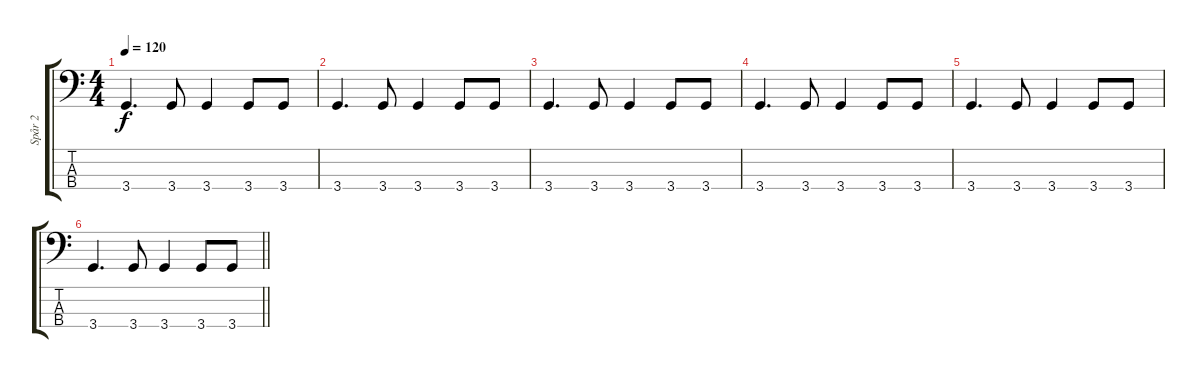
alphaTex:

\track ("Spår 2" "Spår 2") {instrument electricbassfinger}
\staff {score tabs}
\tuning (G2 D2 A1 E1) {hide}
\ts (4 4)
\tempo 120
\clef f4
\ks c
3.4.4{d dy f} 3.4.8 3.4.4 3.4.8 3.4.8 |
3.4.4{d} 3.4.8 3.4.4 3.4.8 3.4.8 |
3.4.4{d} 3.4.8 3.4.4 3.4.8 3.4.8 |
3.4.4{d} 3.4.8 3.4.4 3.4.8 3.4.8 |
3.4.4{d} 3.4.8 3.4.4 3.4.8 3.4.8 |
\barLineRight lightlight
3.4.4{d} 3.4.8 3.4.4 3.4.8 3.4.8
